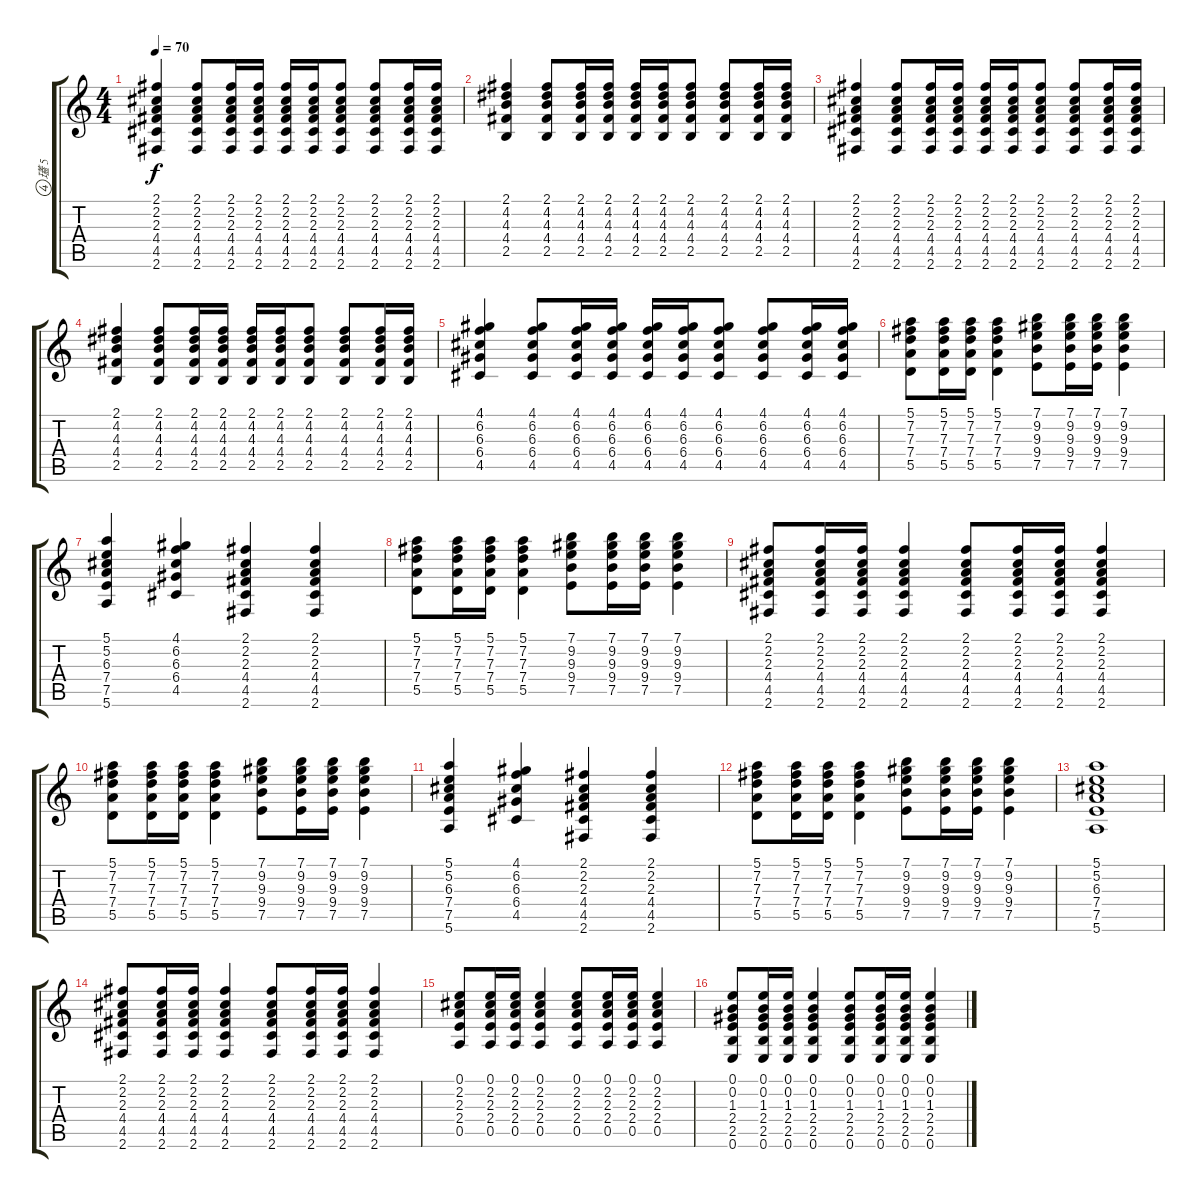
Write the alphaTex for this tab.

\track ("瓂 5" "瓂 5") {instrument acousticguitarsteel}
\staff {score tabs}
\tuning (E4 B3 G3 D3 A2 E2) {hide}
\ts (4 4)
\tempo 70
\clef g2
\ks c
(2.1 2.2 2.3 4.4 4.5 2.6).4{dy f} (2.1 2.2 2.3 4.4 4.5 2.6).8 (2.1 2.2 2.3 4.4 4.5 2.6).16 (2.1 2.2 2.3 4.4 4.5 2.6).16 (2.1 2.2 2.3 4.4 4.5 2.6).16 (2.1 2.2 2.3 4.4 4.5 2.6).16 (2.1 2.2 2.3 4.4 4.5 2.6).8 (2.1 2.2 2.3 4.4 4.5 2.6).8 (2.1 2.2 2.3 4.4 4.5 2.6).16 (2.1 2.2 2.3 4.4 4.5 2.6).16 |
(2.1 4.2 4.3 4.4 2.5).4 (2.1 4.2 4.3 4.4 2.5).8 (2.1 4.2 4.3 4.4 2.5).16 (2.1 4.2 4.3 4.4 2.5).16 (2.1 4.2 4.3 4.4 2.5).16 (2.1 4.2 4.3 4.4 2.5).16 (2.1 4.2 4.3 4.4 2.5).8 (2.1 4.2 4.3 4.4 2.5).8 (2.1 4.2 4.3 4.4 2.5).16 (2.1 4.2 4.3 4.4 2.5).16 |
(2.1 2.2 2.3 4.4 4.5 2.6).4 (2.1 2.2 2.3 4.4 4.5 2.6).8 (2.1 2.2 2.3 4.4 4.5 2.6).16 (2.1 2.2 2.3 4.4 4.5 2.6).16 (2.1 2.2 2.3 4.4 4.5 2.6).16 (2.1 2.2 2.3 4.4 4.5 2.6).16 (2.1 2.2 2.3 4.4 4.5 2.6).8 (2.1 2.2 2.3 4.4 4.5 2.6).8 (2.1 2.2 2.3 4.4 4.5 2.6).16 (2.1 2.2 2.3 4.4 4.5 2.6).16 |
(2.1 4.2 4.3 4.4 2.5).4 (2.1 4.2 4.3 4.4 2.5).8 (2.1 4.2 4.3 4.4 2.5).16 (2.1 4.2 4.3 4.4 2.5).16 (2.1 4.2 4.3 4.4 2.5).16 (2.1 4.2 4.3 4.4 2.5).16 (2.1 4.2 4.3 4.4 2.5).8 (2.1 4.2 4.3 4.4 2.5).8 (2.1 4.2 4.3 4.4 2.5).16 (2.1 4.2 4.3 4.4 2.5).16 |
(4.1 6.2 6.3 6.4 4.5).4 (4.1 6.2 6.3 6.4 4.5).8 (4.1 6.2 6.3 6.4 4.5).16 (4.1 6.2 6.3 6.4 4.5).16 (4.1 6.2 6.3 6.4 4.5).16 (4.1 6.2 6.3 6.4 4.5).16 (4.1 6.2 6.3 6.4 4.5).8 (4.1 6.2 6.3 6.4 4.5).8 (4.1 6.2 6.3 6.4 4.5).16 (4.1 6.2 6.3 6.4 4.5).16 |
(5.1 7.2 7.3 7.4 5.5).8 (5.1 7.2 7.3 7.4 5.5).16 (5.1 7.2 7.3 7.4 5.5).16 (5.1 7.2 7.3 7.4 5.5).4 (7.1 9.2 9.3 9.4 7.5).8 (7.1 9.2 9.3 9.4 7.5).16 (7.1 9.2 9.3 9.4 7.5).16 (7.1 9.2 9.3 9.4 7.5).4 |
(5.1 5.2 6.3 7.4 7.5 5.6).4 (4.1 6.2 6.3 6.4 4.5).4 (2.1 2.2 2.3 4.4 4.5 2.6).4 (2.1 2.2 2.3 4.4 4.5 2.6).4 |
(5.1 7.2 7.3 7.4 5.5).8 (5.1 7.2 7.3 7.4 5.5).16 (5.1 7.2 7.3 7.4 5.5).16 (5.1 7.2 7.3 7.4 5.5).4 (7.1 9.2 9.3 9.4 7.5).8 (7.1 9.2 9.3 9.4 7.5).16 (7.1 9.2 9.3 9.4 7.5).16 (7.1 9.2 9.3 9.4 7.5).4 |
(2.1 2.2 2.3 4.4 4.5 2.6).8 (2.1 2.2 2.3 4.4 4.5 2.6).16 (2.1 2.2 2.3 4.4 4.5 2.6).16 (2.1 2.2 2.3 4.4 4.5 2.6).4 (2.1 2.2 2.3 4.4 4.5 2.6).8 (2.1 2.2 2.3 4.4 4.5 2.6).16 (2.1 2.2 2.3 4.4 4.5 2.6).16 (2.1 2.2 2.3 4.4 4.5 2.6).4 |
(5.1 7.2 7.3 7.4 5.5).8 (5.1 7.2 7.3 7.4 5.5).16 (5.1 7.2 7.3 7.4 5.5).16 (5.1 7.2 7.3 7.4 5.5).4 (7.1 9.2 9.3 9.4 7.5).8 (7.1 9.2 9.3 9.4 7.5).16 (7.1 9.2 9.3 9.4 7.5).16 (7.1 9.2 9.3 9.4 7.5).4 |
(5.1 5.2 6.3 7.4 7.5 5.6).4 (4.1 6.2 6.3 6.4 4.5).4 (2.1 2.2 2.3 4.4 4.5 2.6).4 (2.1 2.2 2.3 4.4 4.5 2.6).4 |
(5.1 7.2 7.3 7.4 5.5).8 (5.1 7.2 7.3 7.4 5.5).16 (5.1 7.2 7.3 7.4 5.5).16 (5.1 7.2 7.3 7.4 5.5).4 (7.1 9.2 9.3 9.4 7.5).8 (7.1 9.2 9.3 9.4 7.5).16 (7.1 9.2 9.3 9.4 7.5).16 (7.1 9.2 9.3 9.4 7.5).4 |
(5.1 5.2 6.3 7.4 7.5 5.6).1 |
(2.1 2.2 2.3 4.4 4.5 2.6).8 (2.1 2.2 2.3 4.4 4.5 2.6).16 (2.1 2.2 2.3 4.4 4.5 2.6).16 (2.1 2.2 2.3 4.4 4.5 2.6).4 (2.1 2.2 2.3 4.4 4.5 2.6).8 (2.1 2.2 2.3 4.4 4.5 2.6).16 (2.1 2.2 2.3 4.4 4.5 2.6).16 (2.1 2.2 2.3 4.4 4.5 2.6).4 |
(0.1 2.2 2.3 2.4 0.5).8 (0.1 2.2 2.3 2.4 0.5).16 (0.1 2.2 2.3 2.4 0.5).16 (0.1 2.2 2.3 2.4 0.5).4 (0.1 2.2 2.3 2.4 0.5).8 (0.1 2.2 2.3 2.4 0.5).16 (0.1 2.2 2.3 2.4 0.5).16 (0.1 2.2 2.3 2.4 0.5).4 |
(0.1 0.2 1.3 2.4 2.5 0.6).8 (0.1 0.2 1.3 2.4 2.5 0.6).16 (0.1 0.2 1.3 2.4 2.5 0.6).16 (0.1 0.2 1.3 2.4 2.5 0.6).4 (0.1 0.2 1.3 2.4 2.5 0.6).8 (0.1 0.2 1.3 2.4 2.5 0.6).16 (0.1 0.2 1.3 2.4 2.5 0.6).16 (0.1 0.2 1.3 2.4 2.5 0.6).4
